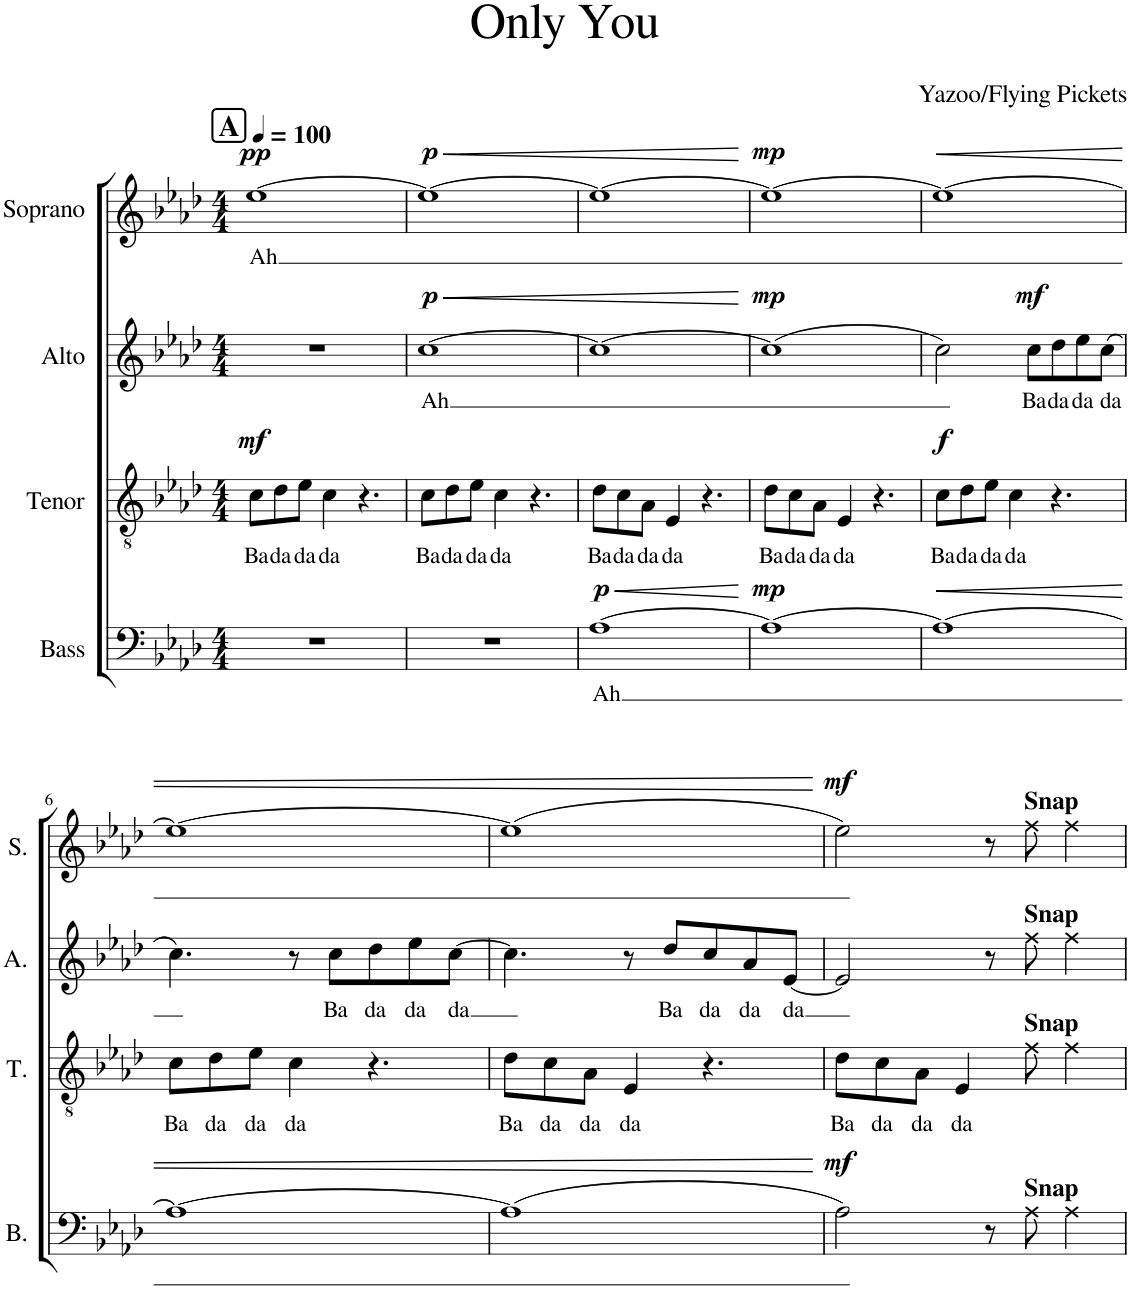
**kern	**text	**dynam	**kern	**text	**dynam	**kern	**text	**dynam	**kern	**text	**dynam
*part4	*part4	*part4	*part3	*part3	*part3	*part2	*part2	*part2	*part1	*part1	*part1
*staff4	*staff4	*staff4	*staff3	*staff3	*staff3	*staff2	*staff2	*staff2	*staff1	*staff1	*staff1
*I"Bass	*	*	*I"Tenor	*	*	*I"Alto	*	*	*I"Soprano	*	*
*I'B.	*	*	*I'T.	*	*	*I'A.	*	*	*I'S.	*	*
*clefF4	*	*	*clefGv2	*	*	*clefG2	*	*	*clefG2	*	*
*k[b-e-a-d-]	*	*	*k[b-e-a-d-]	*	*	*k[b-e-a-d-]	*	*	*k[b-e-a-d-]	*	*
*M4/4	*	*	*M4/4	*	*	*M4/4	*	*	*M4/4	*	*
*MM100	*	*	*MM100	*	*	*MM100	*	*	*MM100	*	*
!!LO:REH:place=s1:a:B:cj:fs=14:t=A
=1	=1	=1	=1	=1	=1	=1	=1	=1	=1	=1	=1
!	!	!	!	!LO:LY:b	!LO:DY:a	!	!	!	!	!LO:LY:b	!LO:DY:a
1r	.	.	8c\L	Ba	mf	1r	.	.	[1ee-	Ah	pp
!	!	!	!	!LO:LY:b	!	!	!	!	!	!	!
.	.	.	8d-\	da	.	.	.	.	.	.	.
!	!	!	!	!LO:LY:b	!	!	!	!	!	!	!
.	.	.	8e-\J	da	.	.	.	.	.	.	.
!	!	!	!	!LO:LY:b	!	!	!	!	!	!	!
.	.	.	4c\	da	.	.	.	.	.	.	.
.	.	.	4.r	.	.	.	.	.	.	.	.
=2	=2	=2	=2	=2	=2	=2	=2	=2	=2	=2	=2
!	!	!	!	!LO:LY:b	!	!	!LO:LY:b	!LO:HP:b	!	!	!LO:HP:b
!	!	!	!	!	!	!	!	!LO:DY:n=1:a	!	!	!LO:DY:n=1:a
1r	.	.	8c\L	Ba	.	[1cc	Ah	< p	1ee-_	.	< p
!	!	!	!	!LO:LY:b	!	!	!	!	!	!	!
.	.	.	8d-\	da	.	.	.	.	.	.	.
!	!	!	!	!LO:LY:b	!	!	!	!	!	!	!
.	.	.	8e-\J	da	.	.	.	.	.	.	.
!	!	!	!	!LO:LY:b	!	!	!	!	!	!	!
.	.	.	4c\	da	.	.	.	.	.	.	.
.	.	.	4.r	.	.	.	.	.	.	.	.
=3	=3	=3	=3	=3	=3	=3	=3	=3	=3	=3	=3
!	!LO:LY:b	!LO:HP:b	!	!LO:LY:b	!	!	!	!	!	!	!
!	!	!LO:DY:n=1:a	!	!	!	!	!	!	!	!	!
[1A-	Ah	< p	8d-\L	Ba	.	1cc_	.	.	1ee-_	.	.
!	!	!	!	!LO:LY:b	!	!	!	!	!	!	!
.	.	.	8c\	da	.	.	.	.	.	.	.
!	!	!	!	!LO:LY:b	!	!	!	!	!	!	!
.	.	.	8A-\J	da	.	.	.	.	.	.	.
!	!	!	!	!LO:LY:b	!	!	!	!	!	!	!
.	.	.	4E-/	da	.	.	.	.	.	.	.
.	.	.	4.r	.	.	.	.	.	.	.	.
.	.	[	.	.	.	.	.	[	.	.	[
=4	=4	=4	=4	=4	=4	=4	=4	=4	=4	=4	=4
!	!	!LO:DY:a	!	!LO:LY:b	!	!	!	!LO:DY:a	!	!	!LO:DY:a
1A-_	.	mp	8d-\L	Ba	.	(1cc]	.	mp	1ee-_	.	mp
!	!	!	!	!LO:LY:b	!	!	!	!	!	!	!
.	.	.	8c\	da	.	.	.	.	.	.	.
!	!	!	!	!LO:LY:b	!	!	!	!	!	!	!
.	.	.	8A-\J	da	.	.	.	.	.	.	.
!	!	!	!	!LO:LY:b	!	!	!	!	!	!	!
.	.	.	4E-/	da	.	.	.	.	.	.	.
.	.	.	4.r	.	.	.	.	.	.	.	.
=5	=5	=5	=5	=5	=5	=5	=5	=5	=5	=5	=5
!	!	!LO:HP:b	!	!LO:LY:b	!LO:DY:a	!	!	!	!	!	!LO:HP:b
1A-_	.	<	8c\L	Ba	f	2cc\)	.	.	1ee-_	.	<
!	!	!	!	!LO:LY:b	!	!	!	!	!	!	!
.	.	.	8d-\	da	.	.	.	.	.	.	.
!	!	!	!	!LO:LY:b	!	!	!	!	!	!	!
.	.	.	8e-\J	da	.	.	.	.	.	.	.
!	!	!	!	!LO:LY:b	!	!	!	!	!	!	!
.	.	.	4c\	da	.	.	.	.	.	.	.
!	!	!	!	!	!	!	!LO:LY:b	!LO:DY:a	!	!	!
.	.	.	.	.	.	8cc\L	Ba	mf	.	.	.
!	!	!	!	!	!	!	!LO:LY:b	!	!	!	!
.	.	.	4.r	.	.	8dd-\	da	.	.	.	.
!	!	!	!	!	!	!	!LO:LY:b	!	!	!	!
.	.	.	.	.	.	8ee-\	da	.	.	.	.
!	!	!	!	!	!	!	!LO:LY:b	!	!	!	!
.	.	.	.	.	.	(8cc\J	da	.	.	.	.
!!LO:LB:g=z
=6	=6	=6	=6	=6	=6	=6	=6	=6	=6	=6	=6
!	!	!	!	!LO:LY:b	!	!	!	!	!	!	!
1A-_	.	.	8c\L	Ba	.	4.cc\)	.	.	1ee-_	.	.
!	!	!	!	!LO:LY:b	!	!	!	!	!	!	!
.	.	.	8d-\	da	.	.	.	.	.	.	.
!	!	!	!	!LO:LY:b	!	!	!	!	!	!	!
.	.	.	8e-\J	da	.	.	.	.	.	.	.
!	!	!	!	!LO:LY:b	!	!	!	!	!	!	!
.	.	.	4c\	da	.	8r	.	.	.	.	.
!	!	!	!	!	!	!	!LO:LY:b	!	!	!	!
.	.	.	.	.	.	8cc\L	Ba	.	.	.	.
!	!	!	!	!	!	!	!LO:LY:b	!	!	!	!
.	.	.	4.r	.	.	8dd-\	da	.	.	.	.
!	!	!	!	!	!	!	!LO:LY:b	!	!	!	!
.	.	.	.	.	.	8ee-\	da	.	.	.	.
!	!	!	!	!	!	!	!LO:LY:b	!	!	!	!
.	.	.	.	.	.	[8cc\J	da	.	.	.	.
=7	=7	=7	=7	=7	=7	=7	=7	=7	=7	=7	=7
!	!	!	!	!LO:LY:b	!	!	!	!	!	!	!
(1A-]	.	.	8d-\L	Ba	.	4.cc\]	.	.	(1ee-]	.	.
!	!	!	!	!LO:LY:b	!	!	!	!	!	!	!
.	.	.	8c\	da	.	.	.	.	.	.	.
!	!	!	!	!LO:LY:b	!	!	!	!	!	!	!
.	.	.	8A-\J	da	.	.	.	.	.	.	.
!	!	!	!	!LO:LY:b	!	!	!	!	!	!	!
.	.	.	4E-/	da	.	8r	.	.	.	.	.
!	!	!	!	!	!	!	!LO:LY:b	!	!	!	!
.	.	.	.	.	.	8dd-/L	Ba	.	.	.	.
!	!	!	!	!	!	!	!LO:LY:b	!	!	!	!
.	.	.	4.r	.	.	8cc/	da	.	.	.	.
!	!	!	!	!	!	!	!LO:LY:b	!	!	!	!
.	.	.	.	.	.	8a-/	da	.	.	.	.
!	!	!	!	!	!	!	!LO:LY:b	!	!	!	!
.	.	.	.	.	.	[8e-/J	da	.	.	.	.
.	.	[	.	.	.	.	.	.	.	.	[
=8	=8	=8	=8	=8	=8	=8	=8	=8	=8	=8	=8
!	!	!LO:DY:a	!	!LO:LY:b	!	!	!	!	!	!	!LO:DY:a
2A-\)	.	mf	8d-\L	Ba	.	2e-/]	.	.	2ee-\)	.	mf
!	!	!	!	!LO:LY:b	!	!	!	!	!	!	!
.	.	.	8c\	da	.	.	.	.	.	.	.
!	!	!	!	!LO:LY:b	!	!	!	!	!	!	!
.	.	.	8A-\J	da	.	.	.	.	.	.	.
!	!	!	!	!LO:LY:b	!	!	!	!	!	!	!
.	.	.	4E-/	da	.	.	.	.	.	.	.
8r	.	.	.	.	.	8r	.	.	8r	.	.
!	!	!	!	!	!	!	!	!	!LO:TX:a:B:t=Snap	!	!
!	!	!	!	!	!	!LO:TX:a:B:t=Snap	!	!	!	!	!
!	!	!	!LO:TX:a:B:t=Snap	!	!	!	!	!	!	!	!
!LO:TX:a:B:t=Snap	!	!	!	!	!	!	!	!	!	!	!
8ee\	.	.	8cc\	.	.	8bb\	.	.	8bb\	.	.
4ee\	.	.	4cc\	.	.	4bb\	.	.	4bb\	.	.
=	=	=	=	=	=	=	=	=	=	=	=
*-	*-	*-	*-	*-	*-	*-	*-	*-	*-	*-	*-
